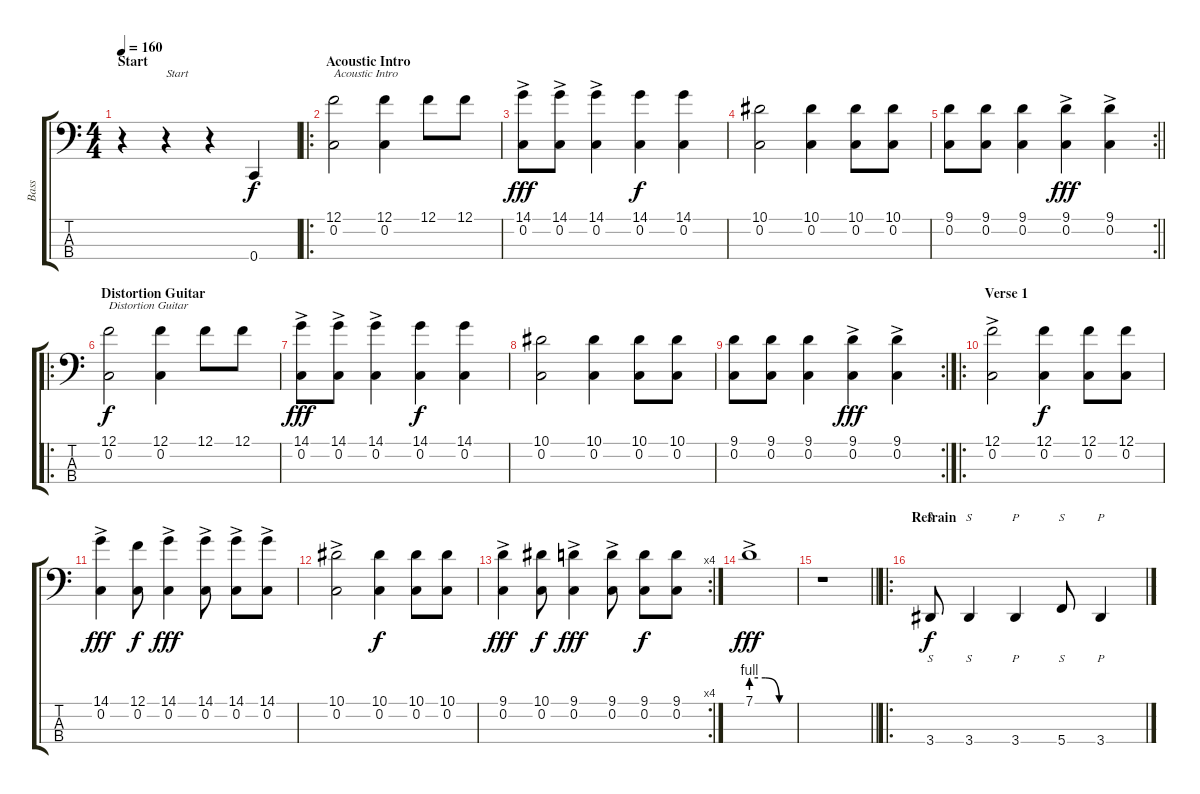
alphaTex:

\track ("Bass" "Bass") {instrument electricbasspick}
\staff {score tabs}
\tuning (F2 C2 G1 C1) {hide}
\ts (4 4)
\section ("" "Start")
\tempo 160
\clef f4
\ks c
r.4{dy f instrument electricbasspick} r.4{txt "Start"} r.4 0.4.4 |
\ro
\section ("" "Acoustic Intro")
(12.1 0.2).2{txt "Acoustic Intro"} (12.1 0.2).4 12.1.8 12.1.8 |
(14.1{ac} 0.2).8{dy fff} (14.1{ac} 0.2).8 (14.1{ac} 0.2).4 (14.1 0.2).4{dy f} (14.1 0.2).4 |
(10.1 0.2).2 (10.1 0.2).4 (10.1 0.2).8 (10.1 0.2).8 |
\rc 2
\barLineRight lightlight
(9.1 0.2).8 (9.1 0.2).8 (9.1 0.2).4 (9.1{ac} 0.2).4{dy fff} (9.1{ac} 0.2).4 |
\ro
\section ("" "Distortion Guitar")
(12.1 0.2).2{txt "Distortion Guitar" dy f} (12.1 0.2).4 12.1.8 12.1.8 |
(14.1{ac} 0.2).8{dy fff} (14.1{ac} 0.2).8 (14.1{ac} 0.2).4 (14.1 0.2).4{dy f} (14.1 0.2).4 |
(10.1 0.2).2 (10.1 0.2).4 (10.1 0.2).8 (10.1 0.2).8 |
\rc 2
(9.1 0.2).8 (9.1 0.2).8 (9.1 0.2).4 (9.1{ac} 0.2).4{dy fff} (9.1{ac} 0.2).4 |
\ro
\section ("" "Verse 1")
(12.1{ac} 0.2).2 (12.1 0.2).4{dy f} (12.1 0.2).8 (12.1 0.2).8 |
(14.1{ac} 0.2).4{dy fff} (12.1 0.2).8{dy f} (14.1{ac} 0.2).4{dy fff} (14.1{ac} 0.2).8 (14.1{ac} 0.2).8 (14.1{ac} 0.2).8 |
(10.1{ac} 0.2).2 (10.1 0.2).4{dy f} (10.1 0.2).8 (10.1 0.2).8 |
\rc 4
(9.1{ac} 0.2).4{dy fff} (10.1 0.2).8{dy f} (9.1{ac} 0.2).4{dy fff} (9.1{ac} 0.2).8 (9.1 0.2).8{dy f} (9.1 0.2).8 |
7.1{be (custom 0 4 20 4 40 0 60 0) ac}.1{dy fff} |
\barLineRight lightlight
r.1 |
\ro
\section ("" "Refrain")
3.4.8{s dy f} 3.4.4{s} 3.4.4{p} 5.4.8{s} 3.4.4{p}
